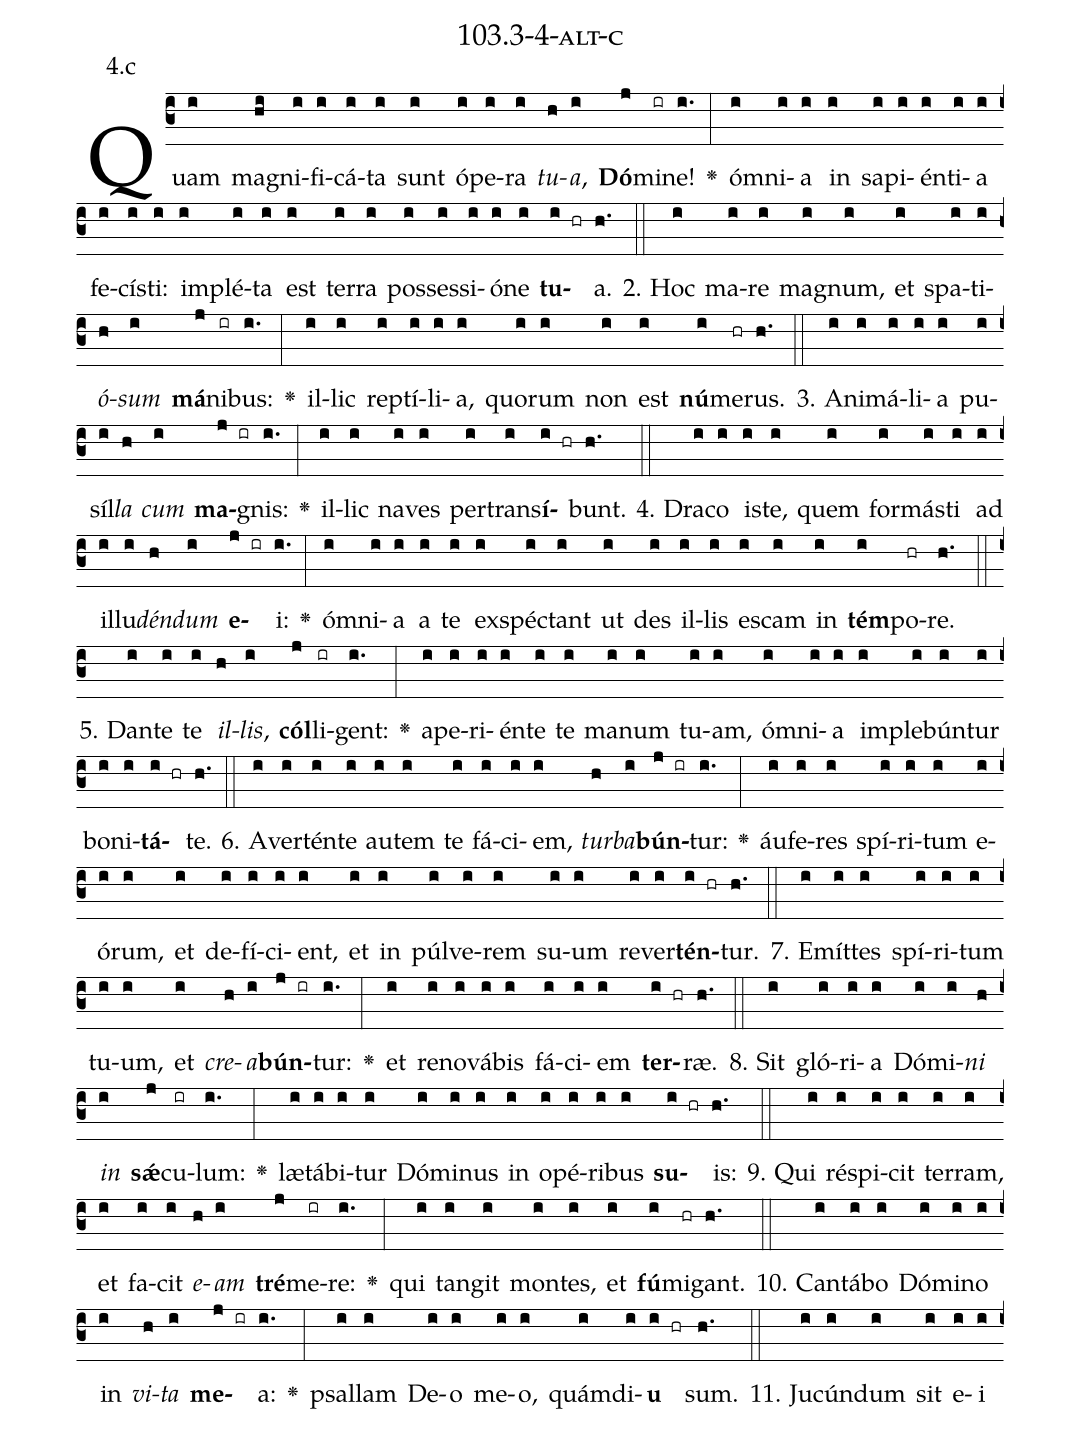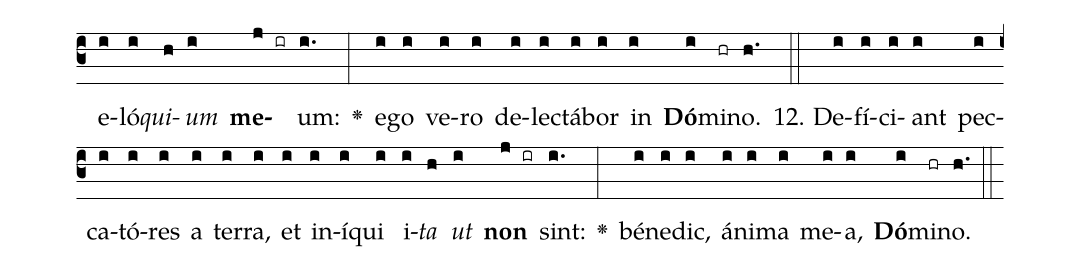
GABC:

name: 103.3-4-alt-c;
annotation: 4.c;
%%
(c3)Quam(i) ma(hi)gni(i)fi(i)cá(i)ta(i) sunt(i) ó(i)pe(i)ra(i) <i>tu</i>(h)<i>a</i>,(i) <b>Dó</b>(j)mi(ir)ne!(i.) <v>\greheightstar</v>(:) óm(i)ni(i)a(i) in(i) sa(i)pi(i)én(i)ti(i)a(i) fe(i)cís(i)ti:(i) im(i)plé(i)ta(i) est(i) ter(i)ra(i) pos(i)ses(i)si(i)ó(i)ne(i) <b>tu</b>(i hr)a.(h.) (::)
2. Hoc(i) ma(i)re(i) ma(i)gnum,(i) et(i) spa(i)ti(i)<i>ó</i>(h)<i>sum</i>(i) <b>má</b>(j)ni(ir)bus:(i.) <v>\greheightstar</v>(:) il(i)lic(i) rep(i)tí(i)li(i)a,(i) quo(i)rum(i) non(i) est(i) <b>nú</b>(i)me(hr)rus.(h.) (::)
3. A(i)ni(i)má(i)li(i)a(i) pu(i)síl(i)<i>la</i>(h) <i>cum</i>(i) <b>ma</b>(j ir)gnis:(i.) <v>\greheightstar</v>(:) il(i)lic(i) na(i)ves(i) per(i)trans(i)<b>í</b>(i hr)bunt.(h.) (::)
4. Dra(i)co(i) is(i)te,(i) quem(i) for(i)más(i)ti(i) ad(i) il(i)lu(i)<i>dén</i>(h)<i>dum</i>(i) <b>e</b>(j ir)i:(i.) <v>\greheightstar</v>(:) óm(i)ni(i)a(i) a(i) te(i) ex(i)spéc(i)tant(i) ut(i) des(i) il(i)lis(i) es(i)cam(i) in(i) <b>tém</b>(i)po(hr)re.(h.) (::)
5. Dan(i)te(i) te(i) <i>il</i>(h)<i>lis</i>,(i) <b>cól</b>(j)li(ir)gent:(i.) <v>\greheightstar</v>(:) a(i)pe(i)ri(i)én(i)te(i) te(i) ma(i)num(i) tu(i)am,(i) óm(i)ni(i)a(i) im(i)ple(i)bún(i)tur(i) bo(i)ni(i)<b>tá</b>(i hr)te.(h.) (::)
6. A(i)ver(i)tén(i)te(i) au(i)tem(i) te(i) fá(i)ci(i)em,(i) <i>tur</i>(h)<i>ba</i>(i)<b>bún</b>(j ir)tur:(i.) <v>\greheightstar</v>(:) áu(i)fe(i)res(i) spí(i)ri(i)tum(i) e(i)ó(i)rum,(i) et(i) de(i)fí(i)ci(i)ent,(i) et(i) in(i) púl(i)ve(i)rem(i) su(i)um(i) re(i)ver(i)<b>tén</b>(i hr)tur.(h.) (::)
7. E(i)mít(i)tes(i) spí(i)ri(i)tum(i) tu(i)um,(i) et(i) <i>cre</i>(h)<i>a</i>(i)<b>bún</b>(j ir)tur:(i.) <v>\greheightstar</v>(:) et(i) re(i)no(i)vá(i)bis(i) fá(i)ci(i)em(i) <b>ter</b>(i hr)ræ.(h.) (::)
8. Sit(i) gló(i)ri(i)a(i) Dó(i)mi(i)<i>ni</i>(h) <i>in</i>(i) <b>sǽ</b>(j)cu(ir)lum:(i.) <v>\greheightstar</v>(:) læ(i)tá(i)bi(i)tur(i) Dó(i)mi(i)nus(i) in(i) o(i)pé(i)ri(i)bus(i) <b>su</b>(i hr)is:(h.) (::)
9. Qui(i) ré(i)spi(i)cit(i) ter(i)ram,(i) et(i) fa(i)cit(i) <i>e</i>(h)<i>am</i>(i) <b>tré</b>(j)me(ir)re:(i.) <v>\greheightstar</v>(:) qui(i) tan(i)git(i) mon(i)tes,(i) et(i) <b>fú</b>(i)mi(hr)gant.(h.) (::)
10. Can(i)tá(i)bo(i) Dó(i)mi(i)no(i) in(i) <i>vi</i>(h)<i>ta</i>(i) <b>me</b>(j ir)a:(i.) <v>\greheightstar</v>(:) psal(i)lam(i) De(i)o(i) me(i)o,(i) quám(i)di(i)<b>u</b>(i hr) sum.(h.) (::)
11. Ju(i)cún(i)dum(i) sit(i) e(i)i(i) e(i)ló(i)<i>qui</i>(h)<i>um</i>(i) <b>me</b>(j ir)um:(i.) <v>\greheightstar</v>(:) e(i)go(i) ve(i)ro(i) de(i)lec(i)tá(i)bor(i) in(i) <b>Dó</b>(i)mi(hr)no.(h.) (::)
12. De(i)fí(i)ci(i)ant(i) pec(i)ca(i)tó(i)res(i) a(i) ter(i)ra,(i) et(i) in(i)í(i)qui(i) i(i)<i>ta</i>(h) <i>ut</i>(i) <b>non</b>(j ir) sint:(i.) <v>\greheightstar</v>(:) bé(i)ne(i)dic,(i) á(i)ni(i)ma(i) me(i)a,(i) <b>Dó</b>(i)mi(hr)no.(h.) (::)
